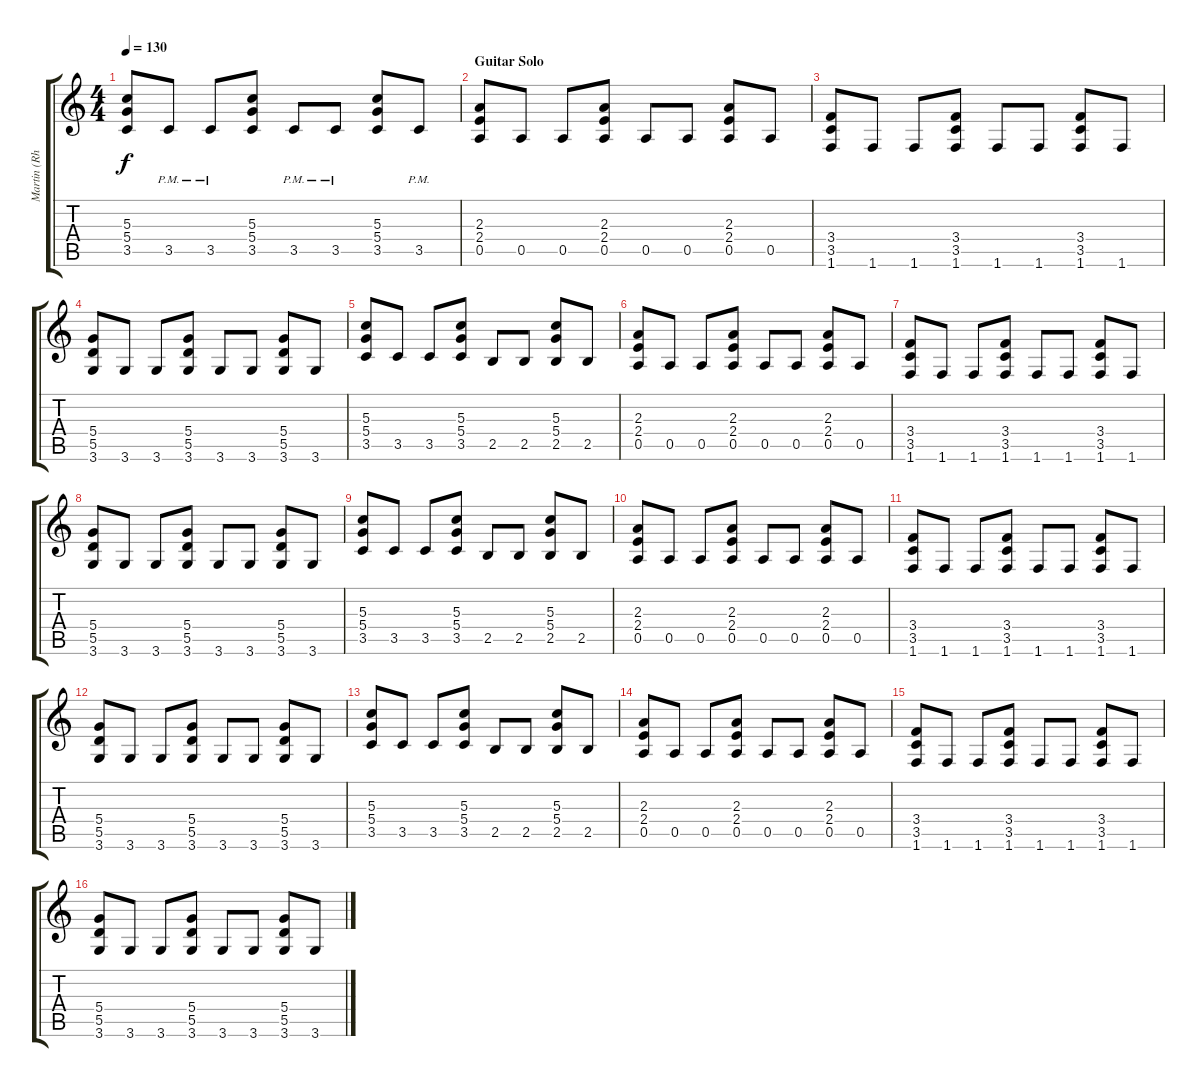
\track ("Martin (Rhythm Guitar)" "Martin (Rh") {instrument distortionguitar}
\staff {score tabs}
\tuning (E4 B3 G3 D3 A2 E2) {hide}
\ts (4 4)
\tempo 130
\clef g2
\ks c
(5.3 5.4 3.5).8{dy f} 3.5{pm}.8 3.5{pm}.8 (5.3 5.4 3.5).8 3.5{pm}.8 3.5{pm}.8 (5.3 5.4 3.5).8 3.5{pm}.8 |
\section ("" "Guitar Solo")
(2.3 2.4 0.5).8 0.5.8 0.5.8 (2.3 2.4 0.5).8 0.5.8 0.5.8 (2.3 2.4 0.5).8 0.5.8 |
(3.4 3.5 1.6).8 1.6.8 1.6.8 (3.4 3.5 1.6).8 1.6.8 1.6.8 (3.4 3.5 1.6).8 1.6.8 |
(5.4 5.5 3.6).8 3.6.8 3.6.8 (5.4 5.5 3.6).8 3.6.8 3.6.8 (5.4 5.5 3.6).8 3.6.8 |
(5.3 5.4 3.5).8 3.5.8 3.5.8 (5.3 5.4 3.5).8 2.5.8 2.5.8 (5.3 5.4 2.5).8 2.5.8 |
(2.3 2.4 0.5).8 0.5.8 0.5.8 (2.3 2.4 0.5).8 0.5.8 0.5.8 (2.3 2.4 0.5).8 0.5.8 |
(3.4 3.5 1.6).8 1.6.8 1.6.8 (3.4 3.5 1.6).8 1.6.8 1.6.8 (3.4 3.5 1.6).8 1.6.8 |
(5.4 5.5 3.6).8 3.6.8 3.6.8 (5.4 5.5 3.6).8 3.6.8 3.6.8 (5.4 5.5 3.6).8 3.6.8 |
(5.3 5.4 3.5).8 3.5.8 3.5.8 (5.3 5.4 3.5).8 2.5.8 2.5.8 (5.3 5.4 2.5).8 2.5.8 |
(2.3 2.4 0.5).8 0.5.8 0.5.8 (2.3 2.4 0.5).8 0.5.8 0.5.8 (2.3 2.4 0.5).8 0.5.8 |
(3.4 3.5 1.6).8 1.6.8 1.6.8 (3.4 3.5 1.6).8 1.6.8 1.6.8 (3.4 3.5 1.6).8 1.6.8 |
(5.4 5.5 3.6).8 3.6.8 3.6.8 (5.4 5.5 3.6).8 3.6.8 3.6.8 (5.4 5.5 3.6).8 3.6.8 |
(5.3 5.4 3.5).8 3.5.8 3.5.8 (5.3 5.4 3.5).8 2.5.8 2.5.8 (5.3 5.4 2.5).8 2.5.8 |
(2.3 2.4 0.5).8 0.5.8 0.5.8 (2.3 2.4 0.5).8 0.5.8 0.5.8 (2.3 2.4 0.5).8 0.5.8 |
(3.4 3.5 1.6).8 1.6.8 1.6.8 (3.4 3.5 1.6).8 1.6.8 1.6.8 (3.4 3.5 1.6).8 1.6.8 |
(5.4 5.5 3.6).8 3.6.8 3.6.8 (5.4 5.5 3.6).8 3.6.8 3.6.8 (5.4 5.5 3.6).8 3.6.8
